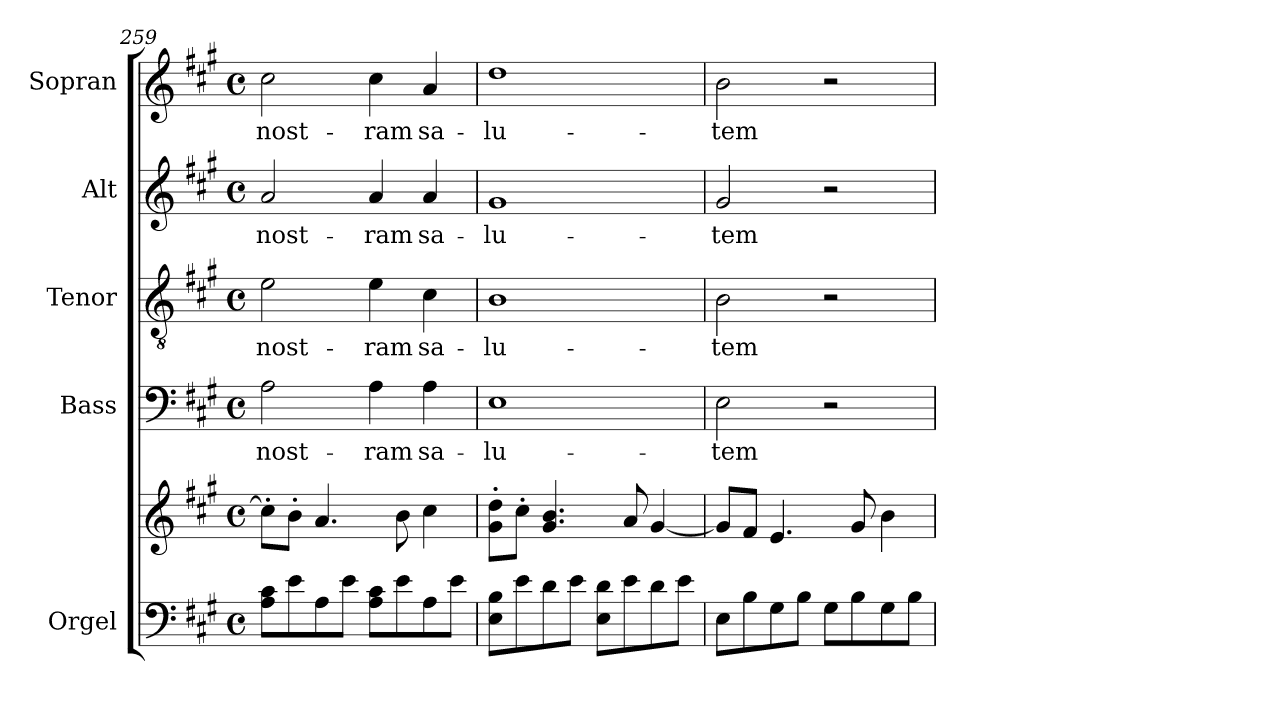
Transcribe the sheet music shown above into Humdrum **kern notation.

**kern	**kern	**kern	**text	**kern	**text	**kern	**text	**kern	**text
*part5	*part5	*part4	*part4	*part3	*part3	*part2	*part2	*part1	*part1
*staff6	*staff5	*staff4	*staff4	*staff3	*staff3	*staff2	*staff2	*staff1	*staff1
*I"Orgel	*	*I"Bass	*	*I"Tenor	*	*I"Alt	*	*I"Sopran	*
*I'Org.	*	*I'B.	*	*I'T.	*	*I'A.	*	*I'S.	*
*clefF4	*clefG2	*clefF4	*	*clefGv2	*	*clefG2	*	*clefG2	*
*k[f#c#g#]	*k[f#c#g#]	*k[f#c#g#]	*	*k[f#c#g#]	*	*k[f#c#g#]	*	*k[f#c#g#]	*
*A:	*A:	*A:	*	*A:	*	*A:	*	*A:	*
*M4/4	*M4/4	*M4/4	*	*M4/4	*	*M4/4	*	*M4/4	*
*met(c)	*met(c)	*met(c)	*	*met(c)	*	*met(c)	*	*met(c)	*
=259	=259	=259	=259	=259	=259	=259	=259	=259	=259
!	!	!	!LO:LY:b	!	!LO:LY:b	!	!LO:LY:b	!	!LO:LY:b
8A\ 8c#\L	8cc#'>\L]	2A\	nost-	2e\	nost-	2a/	nost-	2cc#\	nost-
8e\	8b'>\J	.	.	.	.	.	.	.	.
8A\	4.a/	.	.	.	.	.	.	.	.
8e\J	.	.	.	.	.	.	.	.	.
!	!	!	!LO:LY:b	!	!LO:LY:b	!	!LO:LY:b	!	!LO:LY:b
8A\ 8c#\L	.	4A\	-ram	4e\	-ram	4a/	-ram	4cc#\	-ram
8e\	8b\	.	.	.	.	.	.	.	.
!	!	!	!LO:LY:b	!	!LO:LY:b	!	!LO:LY:b	!	!LO:LY:b
8A\	4cc#\	4A\	sa-	4c#\	sa-	4a/	sa-	4a/	sa-
8e\J	.	.	.	.	.	.	.	.	.
!!LO:PB:g=z
=260	=260	=260	=260	=260	=260	=260	=260	=260	=260
!	!	!	!LO:LY:b	!	!LO:LY:b	!	!LO:LY:b	!	!LO:LY:b
8E\ 8B\L	8g#\'> 8dd\'>L	1E	-lu-	1B	-lu-	1g#	-lu-	1dd	-lu-
8e\	8cc#'>\J	.	.	.	.	.	.	.	.
8d\	4.g#/ 4.b/	.	.	.	.	.	.	.	.
8e\J	.	.	.	.	.	.	.	.	.
8E\ 8d\L	.	.	.	.	.	.	.	.	.
8e\	8a/	.	.	.	.	.	.	.	.
8d\	[4g#/	.	.	.	.	.	.	.	.
8e\J	.	.	.	.	.	.	.	.	.
=261	=261	=261	=261	=261	=261	=261	=261	=261	=261
!	!	!	!LO:LY:b	!	!LO:LY:b	!	!LO:LY:b	!	!LO:LY:b
8E\L	8g#/L]	2E\	-tem	2B\	-tem	2g#/	-tem	2b\	-tem
8B\	8f#/J	.	.	.	.	.	.	.	.
8G#\	4.e/	.	.	.	.	.	.	.	.
8B\J	.	.	.	.	.	.	.	.	.
8G#\L	.	2r	.	2r	.	2r	.	2r	.
8B\	8g#/	.	.	.	.	.	.	.	.
8G#\	4b\	.	.	.	.	.	.	.	.
8B\J	.	.	.	.	.	.	.	.	.
=	=	=	=	=	=	=	=	=	=
*-	*-	*-	*-	*-	*-	*-	*-	*-	*-
